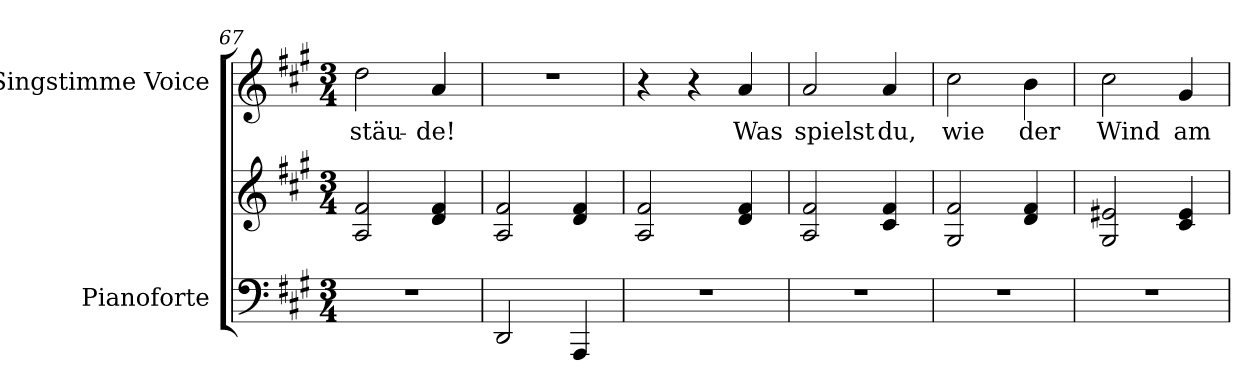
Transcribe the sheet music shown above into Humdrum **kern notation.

**kern	**kern	**kern	**text
*part2	*part2	*part1	*part1
*staff3	*staff2	*staff1	*staff1
*I"Pianoforte	*	*I"Singstimme Voice	*
*I'Pno	*	*	*
*clefF4	*clefG2	*clefG2	*
*k[f#c#g#]	*k[f#c#g#]	*k[f#c#g#]	*
*M3/4	*M3/4	*M3/4	*
=67	=67	=67	=67
2.r	2A/ 2f#/	2dd\	stäu-
.	4d/ 4f#/	4a/	-de!
=68	=68	=68	=68
2DD/	2A/ 2f#/	2.r	.
4AAA/	4d/ 4f#/	.	.
=69	=69	=69	=69
2.r	2A/ 2f#/	4r	.
.	.	4r	.
.	4d/ 4f#/	4a/	Was
=70	=70	=70	=70
2.r	2A/ 2f#/	2a/	spielst
.	4c#/ 4f#/	4a/	du,
=71	=71	=71	=71
2.r	2G#/ 2f#/	2cc#\	wie
.	4d/ 4f#/	4b\	der
=72	=72	=72	=72
2.r	2G#/ 2e#X/	2cc#\	Wind
.	4c#/ 4e#/	4g#/	am
=	=	=	=
*-	*-	*-	*-
